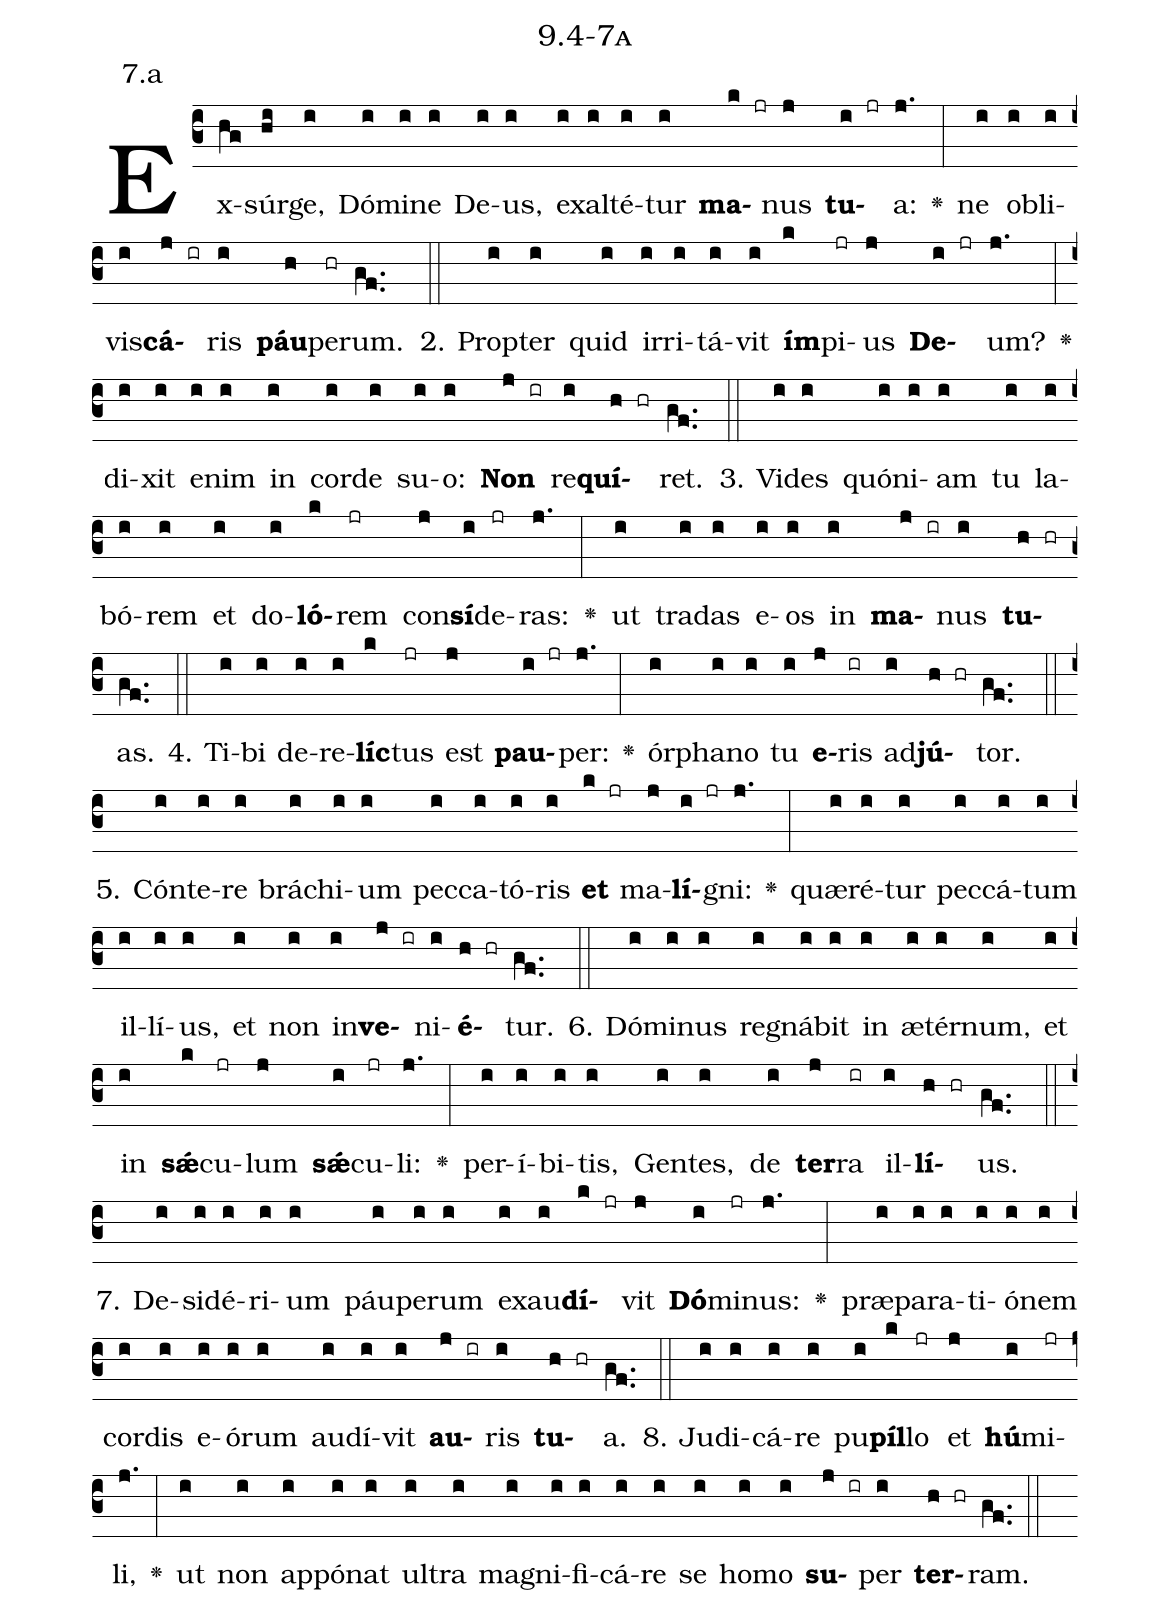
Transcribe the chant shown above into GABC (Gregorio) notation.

name: 9.4-7a;
annotation: 7.a;
%%
(c3)Ex(hg)súr(hi)ge,(i) Dó(i)mi(i)ne(i) De(i)us,(i) ex(i)al(i)té(i)tur(i) <b>ma</b>(k jr)nus(j) <b>tu</b>(i jr)a:(j.) <v>\greheightstar</v>(:) ne(i) ob(i)li(i)vis(i)<b>cá</b>(j ir)ris(i) <b>páu</b>(h)pe(hr)rum.(gf..) (::)
2. Prop(i)ter(i) quid(i) ir(i)ri(i)tá(i)vit(i) <b>ím</b>(k)pi(jr)us(j) <b>De</b>(i jr)um?(j.) <v>\greheightstar</v>(:) di(i)xit(i) e(i)nim(i) in(i) cor(i)de(i) su(i)o:(i) <b>Non</b>(j ir) re(i)<b>quí</b>(h hr)ret.(gf..) (::)
3. Vi(i)des(i) quón(i)i(i)am(i) tu(i) la(i)bó(i)rem(i) et(i) do(i)<b>ló</b>(k)rem(jr) con(j)<b>sí</b>(i)de(jr)ras:(j.) <v>\greheightstar</v>(:) ut(i) tra(i)das(i) e(i)os(i) in(i) <b>ma</b>(j ir)nus(i) <b>tu</b>(h hr)as.(gf..) (::)
4. Ti(i)bi(i) de(i)re(i)<b>líc</b>(k)tus(jr) est(j) <b>pau</b>(i jr)per:(j.) <v>\greheightstar</v>(:) ór(i)pha(i)no(i) tu(i) <b>e</b>(j)ris(ir) ad(i)<b>jú</b>(h hr)tor.(gf..) (::)
5. Cón(i)te(i)re(i) brá(i)chi(i)um(i) pec(i)ca(i)tó(i)ris(i) <b>et</b>(k jr) ma(j)<b>lí</b>(i jr)gni:(j.) <v>\greheightstar</v>(:) quæ(i)ré(i)tur(i) pec(i)cá(i)tum(i) il(i)lí(i)us,(i) et(i) non(i) in(i)<b>ve</b>(j ir)ni(i)<b>é</b>(h hr)tur.(gf..) (::)
6. Dó(i)mi(i)nus(i) re(i)gná(i)bit(i) in(i) æ(i)tér(i)num,(i) et(i) in(i) <b>sǽ</b>(k)cu(jr)lum(j) <b>sǽ</b>(i)cu(jr)li:(j.) <v>\greheightstar</v>(:) per(i)í(i)bi(i)tis,(i) Gen(i)tes,(i) de(i) <b>ter</b>(j)ra(ir) il(i)<b>lí</b>(h hr)us.(gf..) (::)
7. De(i)si(i)dé(i)ri(i)um(i) páu(i)pe(i)rum(i) ex(i)au(i)<b>dí</b>(k jr)vit(j) <b>Dó</b>(i)mi(jr)nus:(j.) <v>\greheightstar</v>(:) præ(i)pa(i)ra(i)ti(i)ó(i)nem(i) cor(i)dis(i) e(i)ó(i)rum(i) au(i)dí(i)vit(i) <b>au</b>(j ir)ris(i) <b>tu</b>(h hr)a.(gf..) (::)
8. Ju(i)di(i)cá(i)re(i) pu(i)<b>píl</b>(k)lo(jr) et(j) <b>hú</b>(i)mi(jr)li,(j.) <v>\greheightstar</v>(:) ut(i) non(i) ap(i)pó(i)nat(i) ul(i)tra(i) ma(i)gni(i)fi(i)cá(i)re(i) se(i) ho(i)mo(i) <b>su</b>(j ir)per(i) <b>ter</b>(h hr)ram.(gf..) (::)
